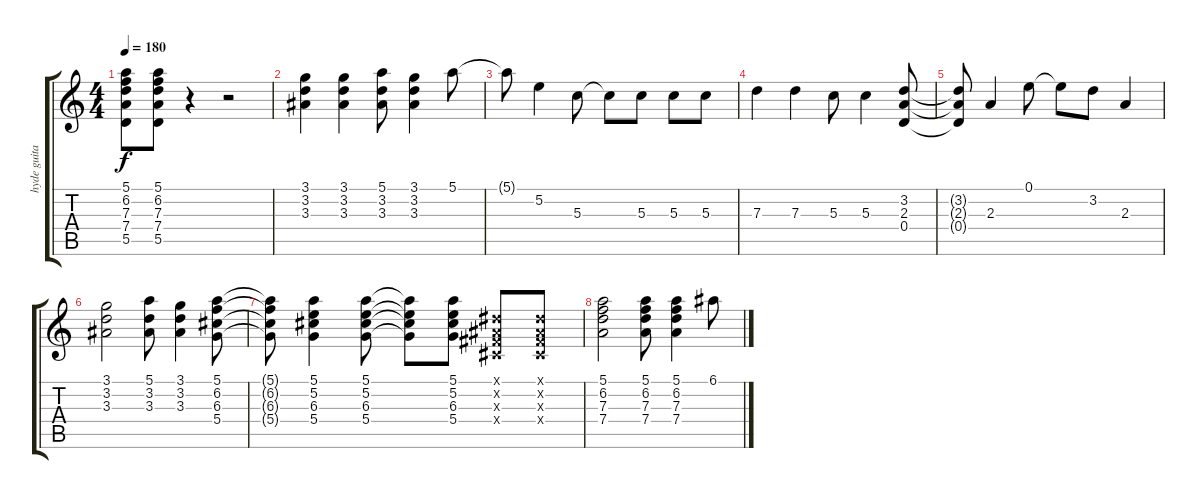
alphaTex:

\track ("hyde guitar" "hyde guita") {instrument electricguitarclean}
\staff {score tabs}
\tuning (E4 B3 G3 D3 A2 E2) {hide}
\ts (4 4)
\tempo 180
\clef g2
\ks c
(5.1 6.2 7.3 7.4 5.5).8{dy f} (5.1 6.2 7.3 7.4 5.5).8 r.4 r.2 |
(3.1 3.2 3.3).4 (3.1 3.2 3.3).4 (5.1 3.2 3.3).8 (3.1 3.2 3.3).4 5.1.8 |
5.1{t}.8 5.2.4 5.3.8 5.3{t}.8 5.3.8 5.3.8 5.3.8 |
7.3.4 7.3.4 5.3.8 5.3.4 (3.2 2.3 0.4).8 |
(3.2{t} 2.3{t} 0.4{t}).8 2.3.4 0.1.8 0.1{t}.8 3.2.8 2.3.4 |
(3.1 3.2 3.3).2 (5.1 3.2 3.3).8 (3.1 3.2 3.3).4 (5.1 6.2 6.3 5.4).8 |
(5.1{t} 6.2{t} 6.3{t} 5.4{t}).8 (5.1 5.2 6.3 5.4).4 (5.1 5.2 6.3 5.4).8 (5.1{t} 5.2{t} 6.3{t} 5.4{t}).8 (5.1 5.2 6.3 5.4).8 (-1.1{x} -1.2{x} -1.3{x} -1.4{x}).8 (-1.1{x} -1.2{x} -1.3{x} -1.4{x}).8 |
(5.1 6.2 7.3 7.4).2 (5.1 6.2 7.3 7.4).8 (5.1 6.2 7.3 7.4).4 6.1.8
